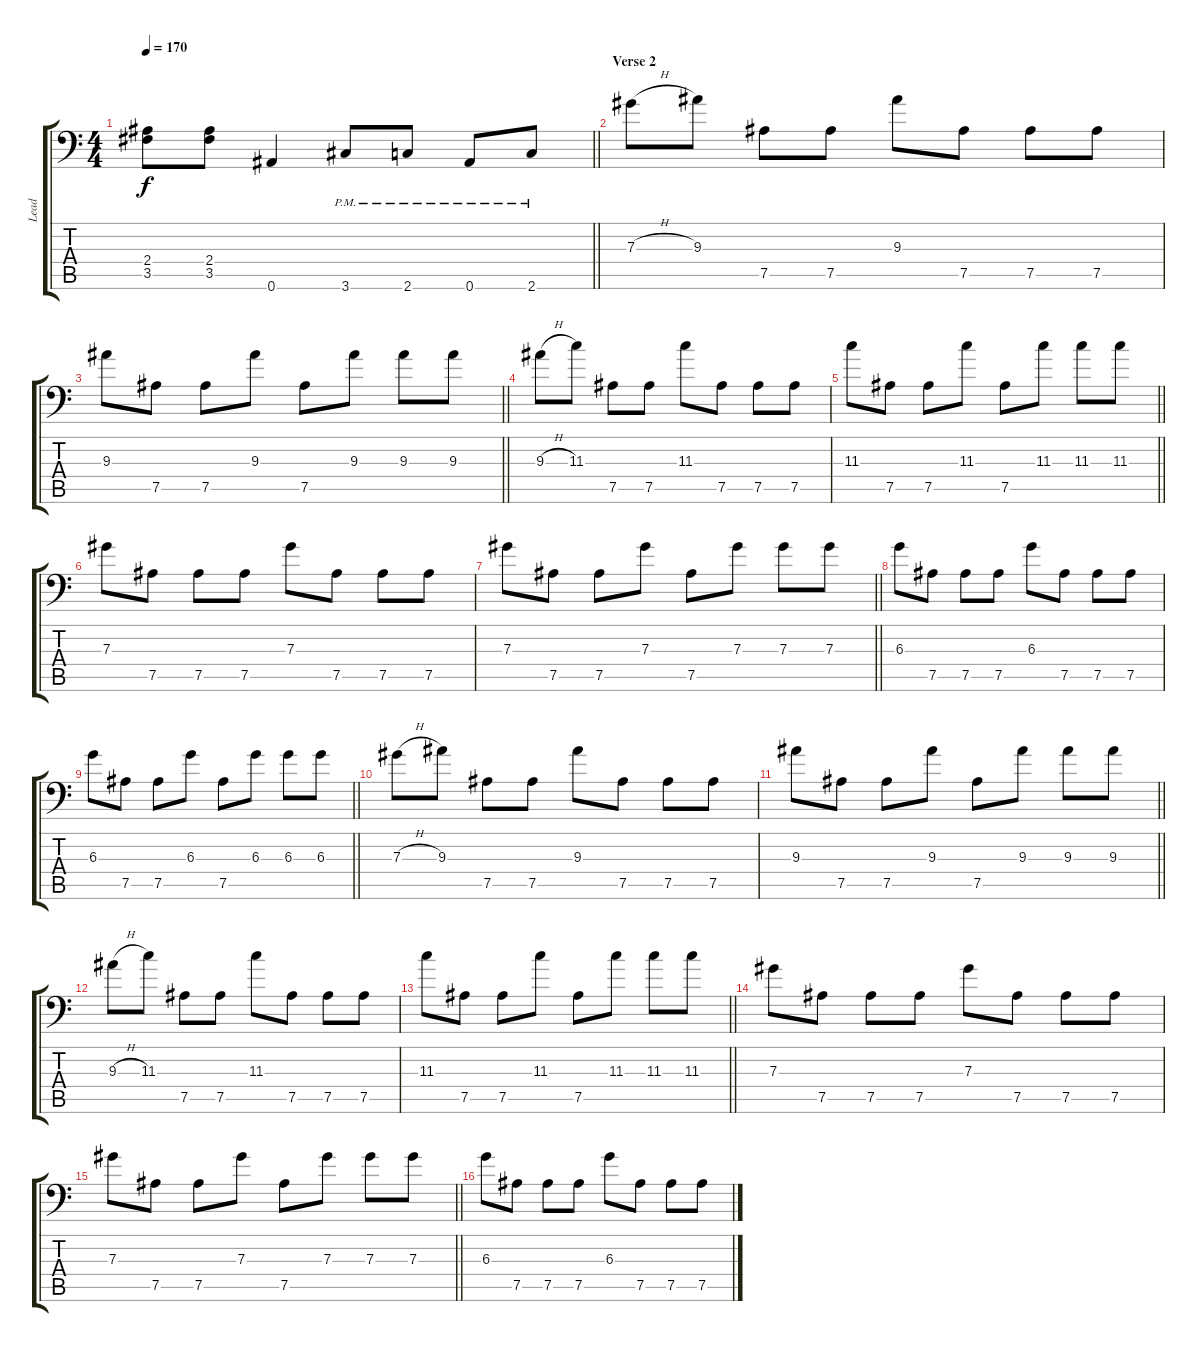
\track ("Lead" "Lead") {instrument distortionguitar}
\staff {score tabs}
\tuning (Bb3 F3 Db3 Ab2 Eb2 Bb1) {hide}
\ts (4 4)
\tempo 170
\clef f4
\barLineRight lightlight
\ks c
(2.4 3.5).8{dy f} (2.4 3.5).8 0.6.4 3.6{pm}.8 2.6{pm}.8 0.6{pm}.8 2.6{pm}.8 |
\section ("" "Verse 2")
7.3{h}.8 9.3.8 7.5.8 7.5.8 9.3.8 7.5.8 7.5.8 7.5.8 |
\barLineRight lightlight
9.3.8 7.5.8 7.5.8 9.3.8 7.5.8 9.3.8 9.3.8 9.3.8 |
9.3{h}.8 11.3.8 7.5.8 7.5.8 11.3.8 7.5.8 7.5.8 7.5.8 |
\barLineRight lightlight
11.3.8 7.5.8 7.5.8 11.3.8 7.5.8 11.3.8 11.3.8 11.3.8 |
7.3.8 7.5.8 7.5.8 7.5.8 7.3.8 7.5.8 7.5.8 7.5.8 |
\barLineRight lightlight
7.3.8 7.5.8 7.5.8 7.3.8 7.5.8 7.3.8 7.3.8 7.3.8 |
6.3.8 7.5.8 7.5.8 7.5.8 6.3.8 7.5.8 7.5.8 7.5.8 |
\barLineRight lightlight
6.3.8 7.5.8 7.5.8 6.3.8 7.5.8 6.3.8 6.3.8 6.3.8 |
7.3{h}.8 9.3.8 7.5.8 7.5.8 9.3.8 7.5.8 7.5.8 7.5.8 |
\barLineRight lightlight
9.3.8 7.5.8 7.5.8 9.3.8 7.5.8 9.3.8 9.3.8 9.3.8 |
9.3{h}.8 11.3.8 7.5.8 7.5.8 11.3.8 7.5.8 7.5.8 7.5.8 |
\barLineRight lightlight
11.3.8 7.5.8 7.5.8 11.3.8 7.5.8 11.3.8 11.3.8 11.3.8 |
7.3.8 7.5.8 7.5.8 7.5.8 7.3.8 7.5.8 7.5.8 7.5.8 |
\barLineRight lightlight
7.3.8 7.5.8 7.5.8 7.3.8 7.5.8 7.3.8 7.3.8 7.3.8 |
6.3.8 7.5.8 7.5.8 7.5.8 6.3.8 7.5.8 7.5.8 7.5.8
